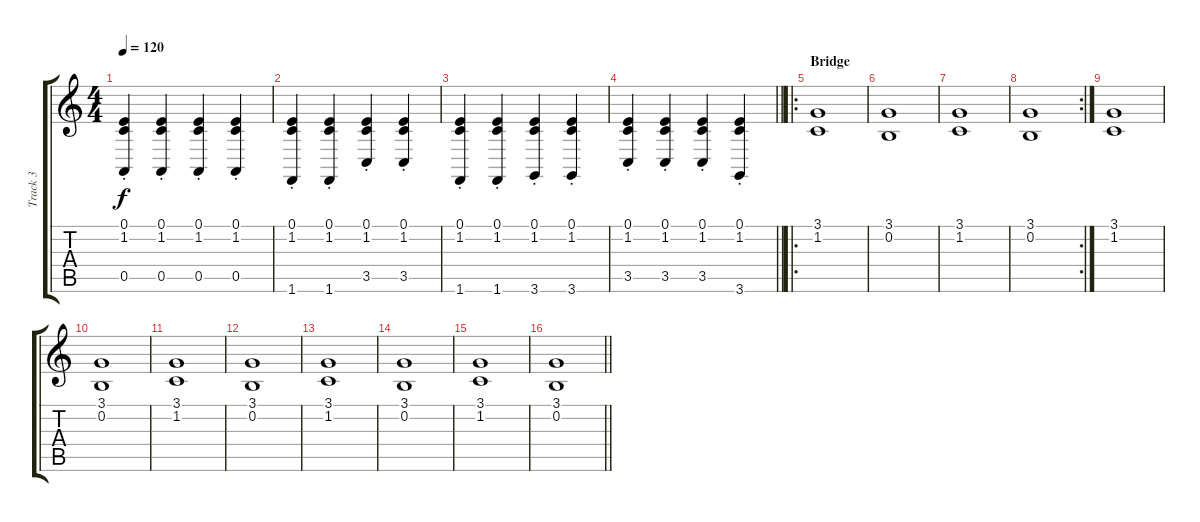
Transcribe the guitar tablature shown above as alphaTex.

\track ("Track 3" "Track 3") {instrument electricgrandpiano}
\staff {score tabs}
\tuning (E4 B3 G3 D3 A2 E2) {hide}
\ts (4 4)
\tempo 120
\clef g2
\ks c
(0.1{st} 1.2{st} 0.5{st}).4{dy f} (0.1{st} 1.2{st} 0.5{st}).4 (0.1{st} 1.2{st} 0.5{st}).4 (0.1{st} 1.2{st} 0.5{st}).4 |
(0.1{st} 1.2{st} 1.6{st}).4 (0.1{st} 1.2{st} 1.6{st}).4 (0.1{st} 1.2{st} 3.5{st}).4 (0.1{st} 1.2{st} 3.5{st}).4 |
(0.1{st} 1.2{st} 1.6{st}).4 (0.1{st} 1.2{st} 1.6{st}).4 (0.1{st} 1.2{st} 3.6).4 (0.1{st} 1.2{st} 3.6).4 |
\barLineRight lightlight
(0.1{st} 1.2{st} 3.5{st}).4 (0.1{st} 1.2{st} 3.5{st}).4 (0.1{st} 1.2{st} 3.5{st}).4 (0.1{st} 1.2{st} 3.6).4 |
\ro
\section ("" "Bridge")
(3.1 1.2).1 |
(3.1 0.2).1 |
(3.1 1.2).1 |
\rc 2
(3.1 0.2).1 |
(3.1 1.2).1 |
(3.1 0.2).1 |
(3.1 1.2).1 |
(3.1 0.2).1 |
(3.1 1.2).1 |
(3.1 0.2).1 |
(3.1 1.2).1 |
\barLineRight lightlight
(3.1 0.2).1
